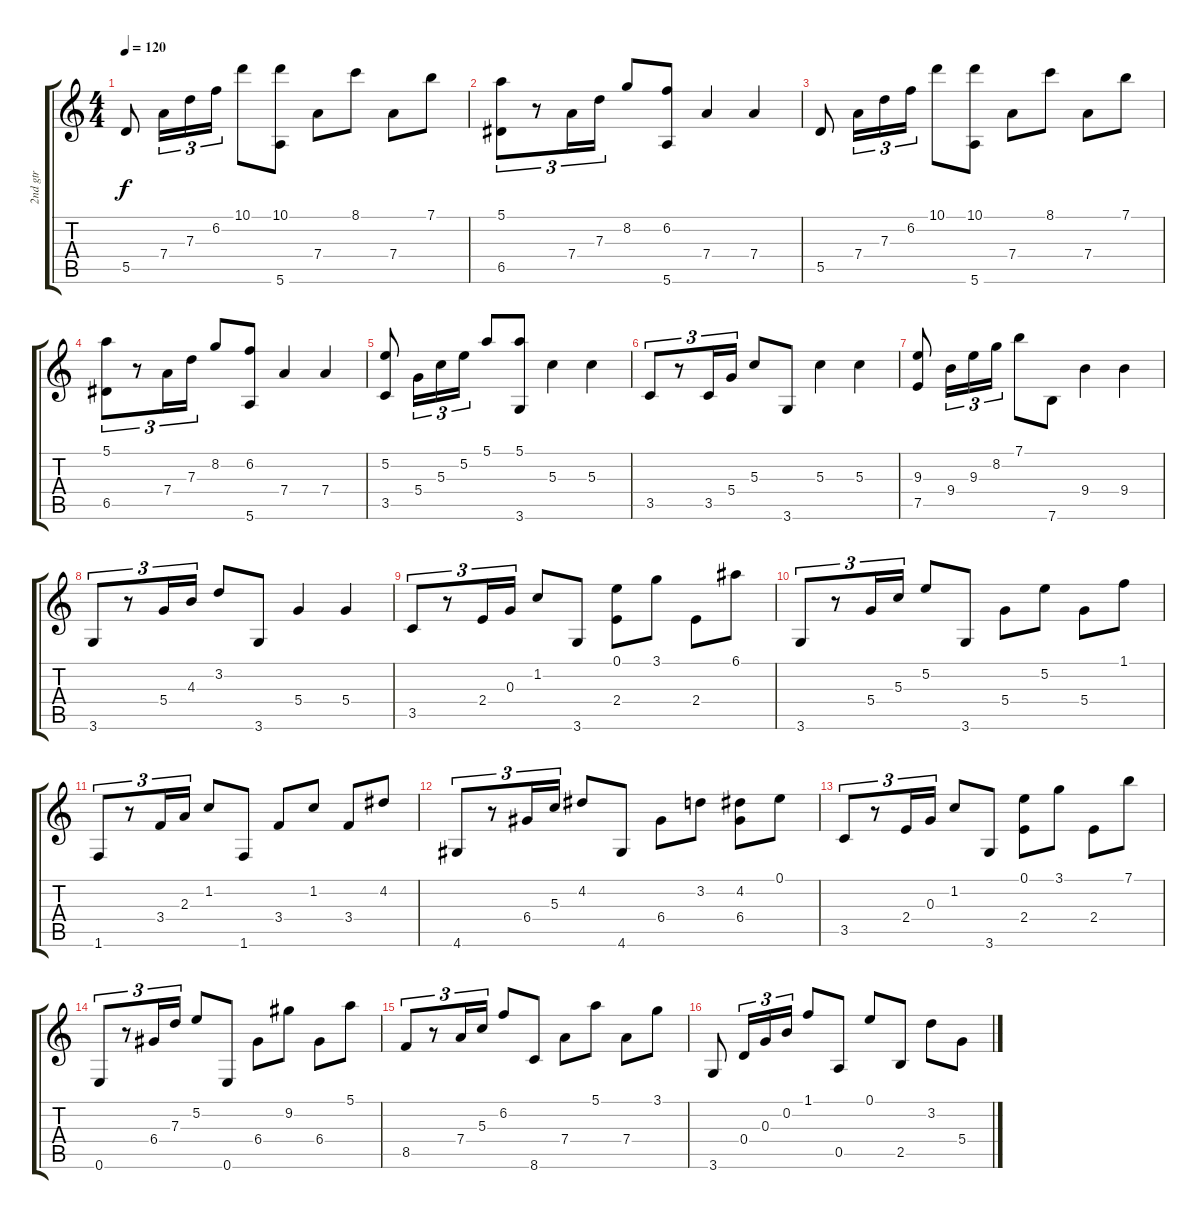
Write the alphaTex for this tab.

\track ("2nd gtr" "2nd gtr") {instrument acousticguitarnylon}
\staff {score tabs}
\tuning (E4 B3 G3 D3 A2 E2) {hide}
\ts (4 4)
\tempo 120
\clef g2
\ks c
5.5.8{dy f} 7.4.16{tu (3 2)} 7.3.16{tu (3 2)} 6.2.16{tu (3 2)} 10.1.8 (10.1 5.6).8 7.4.8 8.1.8 7.4.8 7.1.8 |
(5.1 6.5).8{tu (3 2)} r.8{tu (3 2)} 7.4.16{tu (3 2)} 7.3.16{tu (3 2)} 8.2.8 (6.2 5.6).8 7.4.4 7.4.4 |
5.5.8 7.4.16{tu (3 2)} 7.3.16{tu (3 2)} 6.2.16{tu (3 2)} 10.1.8 (10.1 5.6).8 7.4.8 8.1.8 7.4.8 7.1.8 |
(5.1 6.5).8{tu (3 2)} r.8{tu (3 2)} 7.4.16{tu (3 2)} 7.3.16{tu (3 2)} 8.2.8 (6.2 5.6).8 7.4.4 7.4.4 |
(5.2 3.5).8 5.4.16{tu (3 2)} 5.3.16{tu (3 2)} 5.2.16{tu (3 2)} 5.1.8 (5.1 3.6).8 5.3.4 5.3.4 |
3.5.8{tu (3 2)} r.8{tu (3 2)} 3.5.16{tu (3 2)} 5.4.16{tu (3 2)} 5.3.8 3.6.8 5.3.4 5.3.4 |
(9.3 7.5).8 9.4.16{tu (3 2)} 9.3.16{tu (3 2)} 8.2.16{tu (3 2)} 7.1.8 7.6.8 9.4.4 9.4.4 |
3.6.8{tu (3 2)} r.8{tu (3 2)} 5.4.16{tu (3 2)} 4.3.16{tu (3 2)} 3.2.8 3.6.8 5.4.4 5.4.4 |
3.5.8{tu (3 2)} r.8{tu (3 2)} 2.4.16{tu (3 2)} 0.3.16{tu (3 2)} 1.2.8 3.6.8 (0.1 2.4).8 3.1.8 2.4.8 6.1.8 |
3.6.8{tu (3 2)} r.8{tu (3 2)} 5.4.16{tu (3 2)} 5.3.16{tu (3 2)} 5.2.8 3.6.8 5.4.8 5.2.8 5.4.8 1.1.8 |
1.6.8{tu (3 2)} r.8{tu (3 2)} 3.4.16{tu (3 2)} 2.3.16{tu (3 2)} 1.2.8 1.6.8 3.4.8 1.2.8 3.4.8 4.2.8 |
4.6.8{tu (3 2)} r.8{tu (3 2)} 6.4.16{tu (3 2)} 5.3.16{tu (3 2)} 4.2.8 4.6.8 6.4.8 3.2.8 (4.2 6.4).8 0.1.8 |
3.5.8{tu (3 2)} r.8{tu (3 2)} 2.4.16{tu (3 2)} 0.3.16{tu (3 2)} 1.2.8 3.6.8 (0.1 2.4).8 3.1.8 2.4.8 7.1.8 |
0.6.8{tu (3 2)} r.8{tu (3 2)} 6.4.16{tu (3 2)} 7.3.16{tu (3 2)} 5.2.8 0.6.8 6.4.8 9.2.8 6.4.8 5.1.8 |
8.5.8{tu (3 2)} r.8{tu (3 2)} 7.4.16{tu (3 2)} 5.3.16{tu (3 2)} 6.2.8 8.6.8 7.4.8 5.1.8 7.4.8 3.1.8 |
3.6.8 0.4.16{tu (3 2)} 0.3.16{tu (3 2)} 0.2.16{tu (3 2)} 1.1.8 0.5.8 0.1.8 2.5.8 3.2.8 5.4.8
